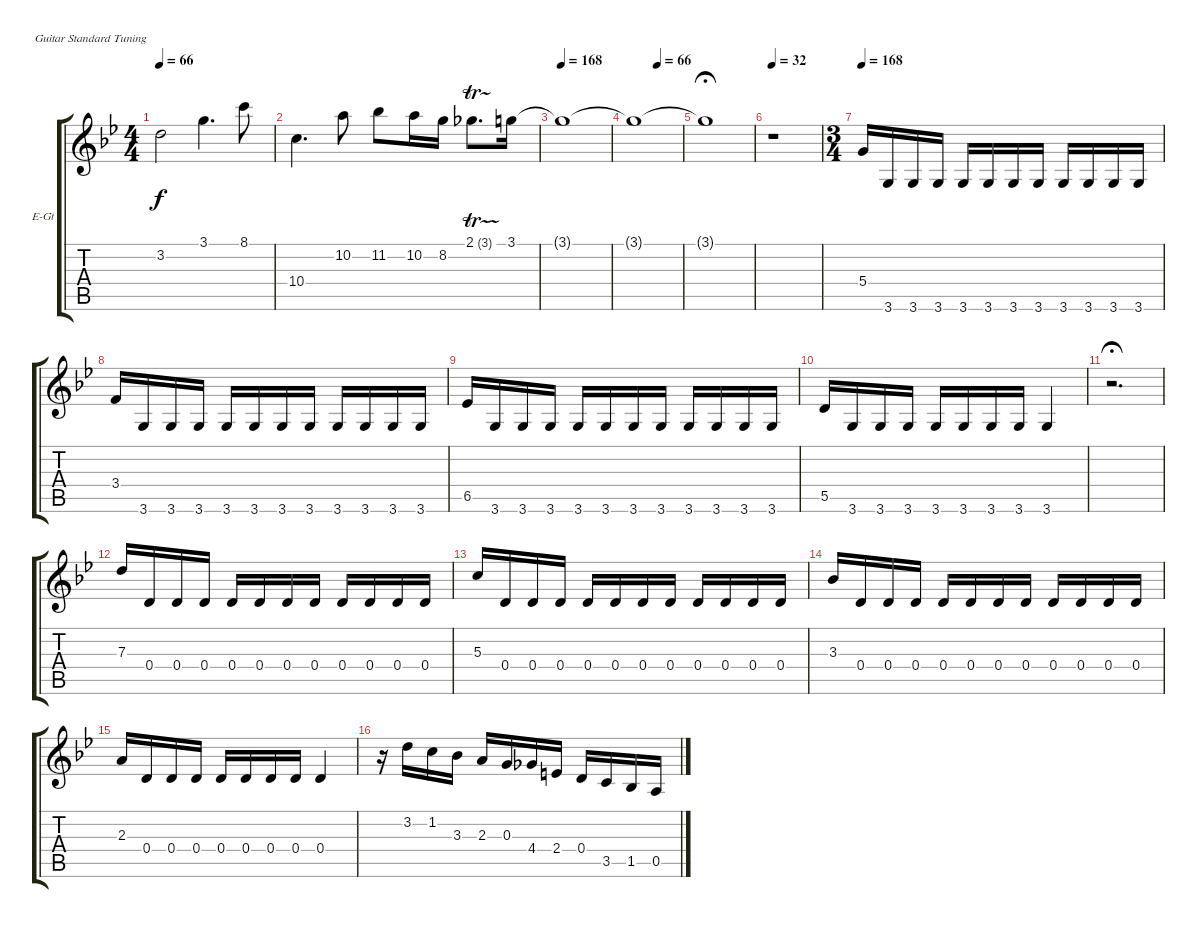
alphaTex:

\defaultSystemsLayout 4
\bracketExtendMode groupsimilarinstruments
\firstSystemTrackNameOrientation horizontal
\otherSystemsTrackNameOrientation horizontal
\track ("Principale" "E-Gt") {instrument distortionguitar}
\staff {score tabs}
\tuning (E4 B3 G3 D3 A2 E2)
\ts (4 4)
\tempo 66
\clef g2
\ks gminor
3.2{t}.2{dy f} 3.1.4{d} 8.1.8 |
10.4.4{d} 10.2.8 11.2.8 10.2.16 8.2.16 2.1{tr (3 16)}.8{d} 3.1.16 |
\tempo 168
3.1{t}.1 |
\tempo (66 0.5)
3.1{t}.1 |
3.1{t}.1{fermata (medium 0.5)} |
\tempo 32
r.1 |
\ts (3 4)
\tempo 168
5.4.16 3.6.16 3.6.16 3.6.16 3.6.16 3.6.16 3.6.16 3.6.16 3.6.16 3.6.16 3.6.16 3.6.16 |
3.4.16 3.6.16 3.6.16 3.6.16 3.6.16 3.6.16 3.6.16 3.6.16 3.6.16 3.6.16 3.6.16 3.6.16 |
6.5.16 3.6.16 3.6.16 3.6.16 3.6.16 3.6.16 3.6.16 3.6.16 3.6.16 3.6.16 3.6.16 3.6.16 |
5.5.16 3.6.16 3.6.16 3.6.16 3.6.16 3.6.16 3.6.16 3.6.16 3.6.4 |
r.2{d fermata (medium 0.5)} |
7.3.16 0.4.16 0.4.16 0.4.16 0.4.16 0.4.16 0.4.16 0.4.16 0.4.16 0.4.16 0.4.16 0.4.16 |
5.3.16 0.4.16 0.4.16 0.4.16 0.4.16 0.4.16 0.4.16 0.4.16 0.4.16 0.4.16 0.4.16 0.4.16 |
3.3.16 0.4.16 0.4.16 0.4.16 0.4.16 0.4.16 0.4.16 0.4.16 0.4.16 0.4.16 0.4.16 0.4.16 |
2.3.16 0.4.16 0.4.16 0.4.16 0.4.16 0.4.16 0.4.16 0.4.16 0.4.4 |
r.16 3.2.16 1.2.16 3.3.16 2.3.16 0.3.16 4.4.16 2.4.16 0.4.16 3.5.16 1.5.16 0.5.16
